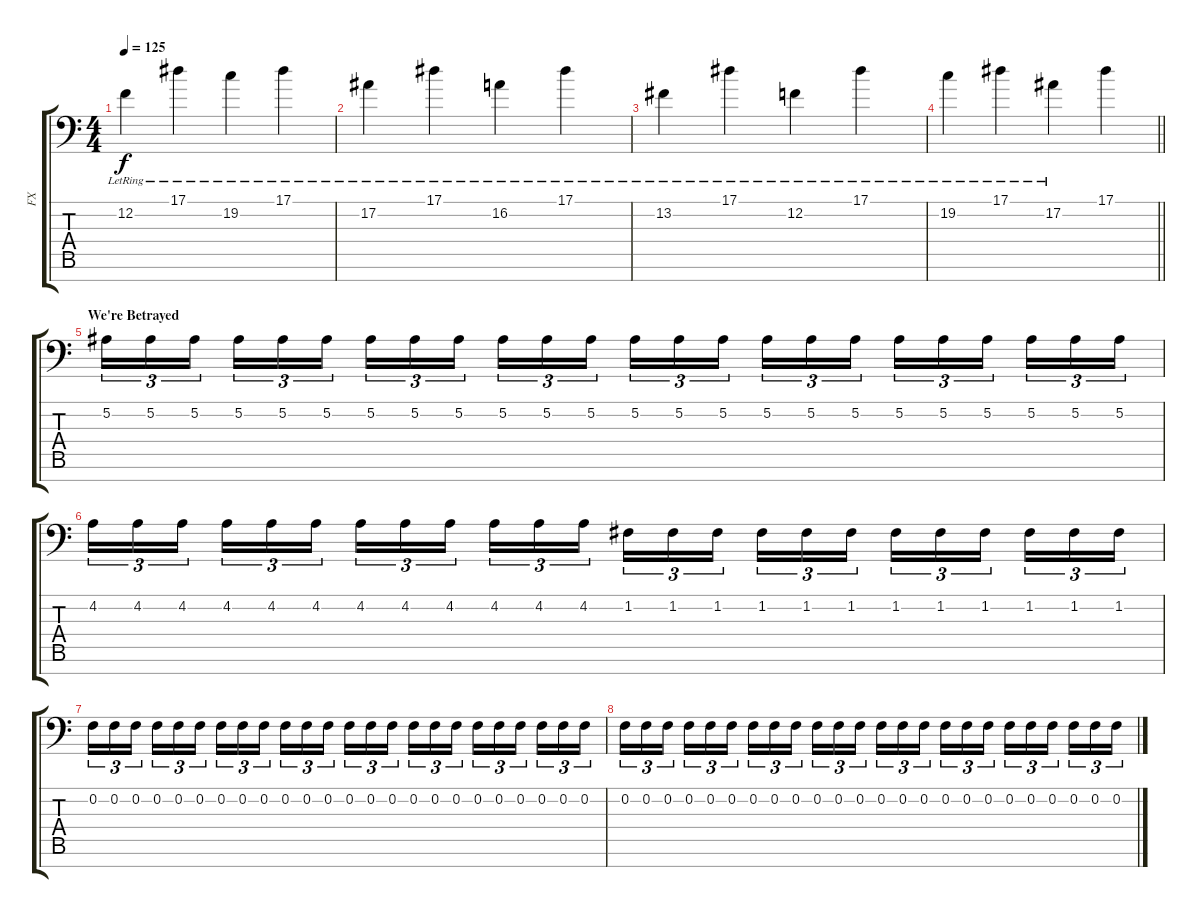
\track ("FX" "FX") {instrument fx7echoes}
\staff {score tabs}
\tuning (Bb3 F3 Db3 Ab2 Eb2 Bb1 F1) {hide}
\ts (4 4)
\tempo 125
\clef f4
\ks c
12.2{lr}.4{dy f} 17.1{lr}.4 19.2{lr}.4 17.1{lr}.4 |
17.2{lr}.4 17.1{lr}.4 16.2{lr}.4 17.1{lr}.4 |
13.2{lr}.4 17.1{lr}.4 12.2{lr}.4 17.1{lr}.4 |
\barLineRight lightlight
19.2{lr}.4 17.1{lr}.4 17.2{lr}.4 17.1.4 |
\section ("" "We're Betrayed")
5.2.16{tu (3 2) volume 5 balance 7} 5.2.16{tu (3 2)} 5.2.16{tu (3 2) beam splitsecondary} 5.2.16{tu (3 2)} 5.2.16{tu (3 2)} 5.2.16{tu (3 2)} 5.2.16{tu (3 2)} 5.2.16{tu (3 2)} 5.2.16{tu (3 2) beam splitsecondary} 5.2.16{tu (3 2)} 5.2.16{tu (3 2)} 5.2.16{tu (3 2)} 5.2.16{tu (3 2)} 5.2.16{tu (3 2)} 5.2.16{tu (3 2) beam splitsecondary} 5.2.16{tu (3 2)} 5.2.16{tu (3 2)} 5.2.16{tu (3 2)} 5.2.16{tu (3 2)} 5.2.16{tu (3 2)} 5.2.16{tu (3 2) beam splitsecondary} 5.2.16{tu (3 2)} 5.2.16{tu (3 2)} 5.2.16{tu (3 2)} |
4.2.16{tu (3 2)} 4.2.16{tu (3 2)} 4.2.16{tu (3 2) beam splitsecondary} 4.2.16{tu (3 2)} 4.2.16{tu (3 2)} 4.2.16{tu (3 2)} 4.2.16{tu (3 2)} 4.2.16{tu (3 2)} 4.2.16{tu (3 2) beam splitsecondary} 4.2.16{tu (3 2)} 4.2.16{tu (3 2)} 4.2.16{tu (3 2)} 1.2.16{tu (3 2)} 1.2.16{tu (3 2)} 1.2.16{tu (3 2) beam splitsecondary} 1.2.16{tu (3 2)} 1.2.16{tu (3 2)} 1.2.16{tu (3 2)} 1.2.16{tu (3 2)} 1.2.16{tu (3 2)} 1.2.16{tu (3 2) beam splitsecondary} 1.2.16{tu (3 2)} 1.2.16{tu (3 2)} 1.2.16{tu (3 2)} |
0.2.16{tu (3 2)} 0.2.16{tu (3 2)} 0.2.16{tu (3 2) beam splitsecondary} 0.2.16{tu (3 2)} 0.2.16{tu (3 2)} 0.2.16{tu (3 2)} 0.2.16{tu (3 2)} 0.2.16{tu (3 2)} 0.2.16{tu (3 2) beam splitsecondary} 0.2.16{tu (3 2)} 0.2.16{tu (3 2)} 0.2.16{tu (3 2)} 0.2.16{tu (3 2)} 0.2.16{tu (3 2)} 0.2.16{tu (3 2) beam splitsecondary} 0.2.16{tu (3 2)} 0.2.16{tu (3 2)} 0.2.16{tu (3 2)} 0.2.16{tu (3 2)} 0.2.16{tu (3 2)} 0.2.16{tu (3 2) beam splitsecondary} 0.2.16{tu (3 2)} 0.2.16{tu (3 2)} 0.2.16{tu (3 2)} |
0.2.16{tu (3 2)} 0.2.16{tu (3 2)} 0.2.16{tu (3 2) beam splitsecondary} 0.2.16{tu (3 2)} 0.2.16{tu (3 2)} 0.2.16{tu (3 2)} 0.2.16{tu (3 2)} 0.2.16{tu (3 2)} 0.2.16{tu (3 2) beam splitsecondary} 0.2.16{tu (3 2)} 0.2.16{tu (3 2)} 0.2.16{tu (3 2)} 0.2.16{tu (3 2)} 0.2.16{tu (3 2)} 0.2.16{tu (3 2) beam splitsecondary} 0.2.16{tu (3 2)} 0.2.16{tu (3 2)} 0.2.16{tu (3 2)} 0.2.16{tu (3 2)} 0.2.16{tu (3 2)} 0.2.16{tu (3 2) beam splitsecondary} 0.2.16{tu (3 2)} 0.2.16{tu (3 2)} 0.2.16{tu (3 2)}
